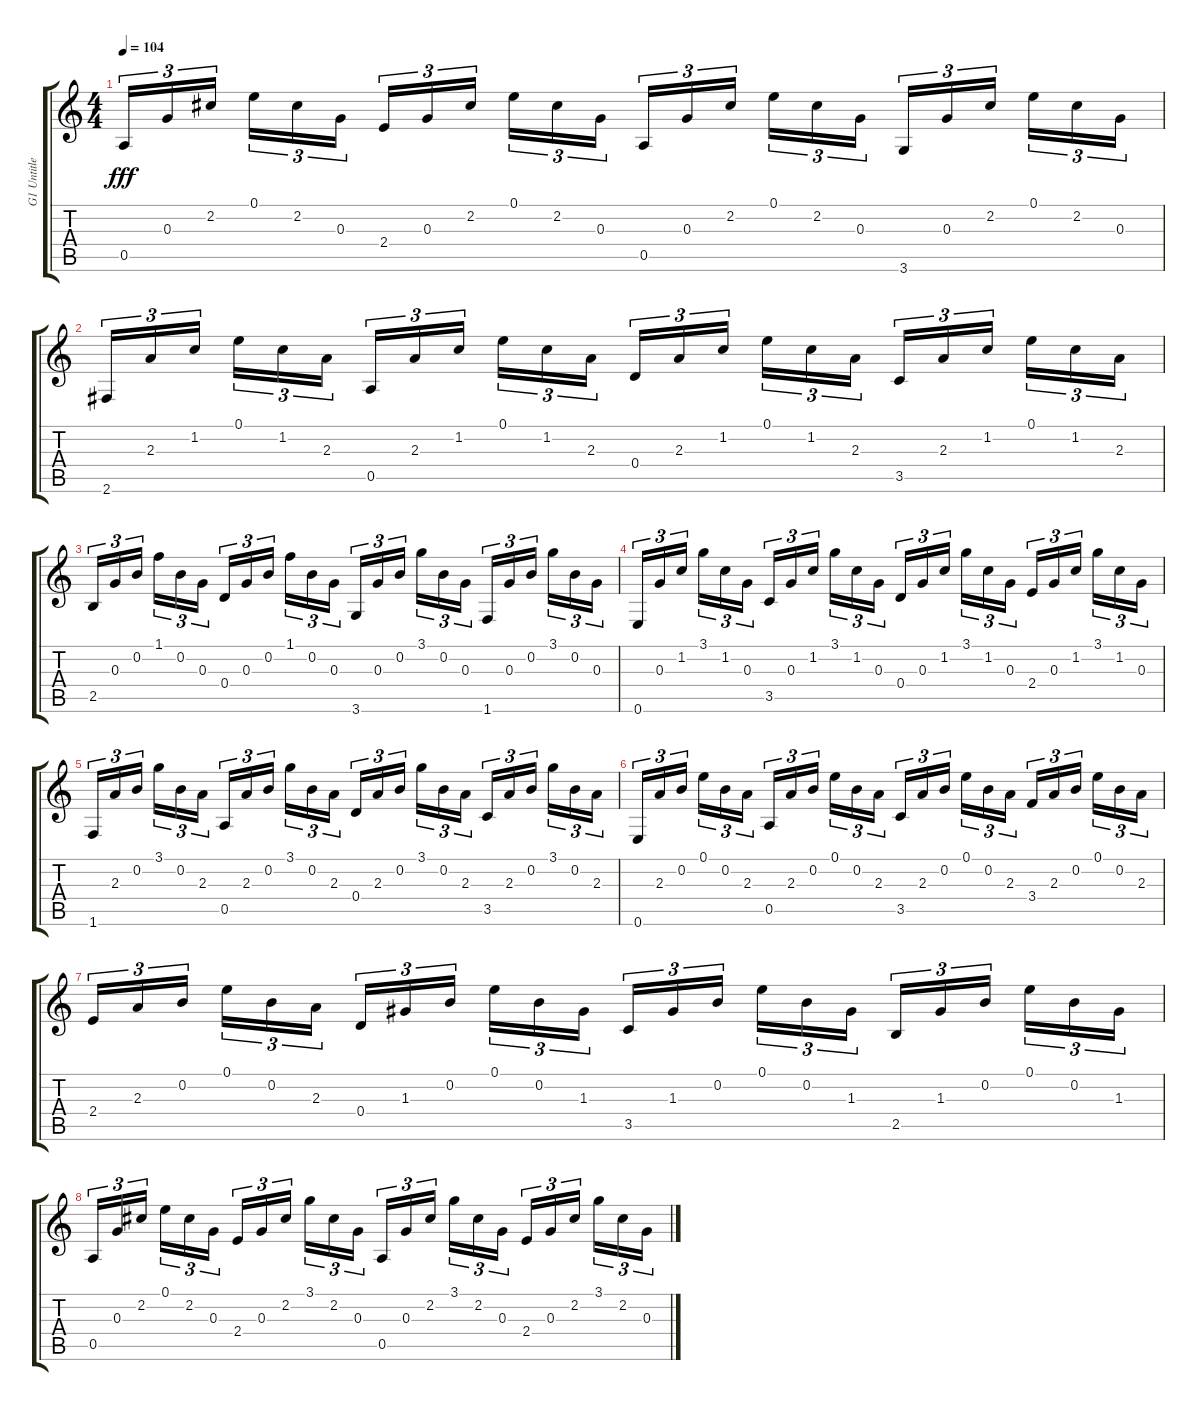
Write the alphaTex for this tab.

\track ("G1 Untitled" "G1 Untitle") {instrument acousticguitarnylon}
\staff {score tabs}
\tuning (E4 B3 G3 D3 A2 E2) {hide}
\ts (4 4)
\tempo 104
\clef g2
\ks c
0.5.16{tu (3 2) dy fff} 0.3.16{tu (3 2)} 2.2.16{tu (3 2)} 0.1.16{tu (3 2)} 2.2.16{tu (3 2)} 0.3.16{tu (3 2)} 2.4.16{tu (3 2)} 0.3.16{tu (3 2)} 2.2.16{tu (3 2)} 0.1.16{tu (3 2)} 2.2.16{tu (3 2)} 0.3.16{tu (3 2)} 0.5.16{tu (3 2)} 0.3.16{tu (3 2)} 2.2.16{tu (3 2)} 0.1.16{tu (3 2)} 2.2.16{tu (3 2)} 0.3.16{tu (3 2)} 3.6.16{tu (3 2)} 0.3.16{tu (3 2)} 2.2.16{tu (3 2)} 0.1.16{tu (3 2)} 2.2.16{tu (3 2)} 0.3.16{tu (3 2)} |
2.6.16{tu (3 2)} 2.3.16{tu (3 2)} 1.2.16{tu (3 2)} 0.1.16{tu (3 2)} 1.2.16{tu (3 2)} 2.3.16{tu (3 2)} 0.5.16{tu (3 2)} 2.3.16{tu (3 2)} 1.2.16{tu (3 2)} 0.1.16{tu (3 2)} 1.2.16{tu (3 2)} 2.3.16{tu (3 2)} 0.4.16{tu (3 2)} 2.3.16{tu (3 2)} 1.2.16{tu (3 2)} 0.1.16{tu (3 2)} 1.2.16{tu (3 2)} 2.3.16{tu (3 2)} 3.5.16{tu (3 2)} 2.3.16{tu (3 2)} 1.2.16{tu (3 2)} 0.1.16{tu (3 2)} 1.2.16{tu (3 2)} 2.3.16{tu (3 2)} |
2.5.16{tu (3 2)} 0.3.16{tu (3 2)} 0.2.16{tu (3 2)} 1.1.16{tu (3 2)} 0.2.16{tu (3 2)} 0.3.16{tu (3 2)} 0.4.16{tu (3 2)} 0.3.16{tu (3 2)} 0.2.16{tu (3 2)} 1.1.16{tu (3 2)} 0.2.16{tu (3 2)} 0.3.16{tu (3 2)} 3.6.16{tu (3 2)} 0.3.16{tu (3 2)} 0.2.16{tu (3 2)} 3.1.16{tu (3 2)} 0.2.16{tu (3 2)} 0.3.16{tu (3 2)} 1.6.16{tu (3 2)} 0.3.16{tu (3 2)} 0.2.16{tu (3 2)} 3.1.16{tu (3 2)} 0.2.16{tu (3 2)} 0.3.16{tu (3 2)} |
0.6.16{tu (3 2)} 0.3.16{tu (3 2)} 1.2.16{tu (3 2)} 3.1.16{tu (3 2)} 1.2.16{tu (3 2)} 0.3.16{tu (3 2)} 3.5.16{tu (3 2)} 0.3.16{tu (3 2)} 1.2.16{tu (3 2)} 3.1.16{tu (3 2)} 1.2.16{tu (3 2)} 0.3.16{tu (3 2)} 0.4.16{tu (3 2)} 0.3.16{tu (3 2)} 1.2.16{tu (3 2)} 3.1.16{tu (3 2)} 1.2.16{tu (3 2)} 0.3.16{tu (3 2)} 2.4.16{tu (3 2)} 0.3.16{tu (3 2)} 1.2.16{tu (3 2)} 3.1.16{tu (3 2)} 1.2.16{tu (3 2)} 0.3.16{tu (3 2)} |
1.6.16{tu (3 2)} 2.3.16{tu (3 2)} 0.2.16{tu (3 2)} 3.1.16{tu (3 2)} 0.2.16{tu (3 2)} 2.3.16{tu (3 2)} 0.5.16{tu (3 2)} 2.3.16{tu (3 2)} 0.2.16{tu (3 2)} 3.1.16{tu (3 2)} 0.2.16{tu (3 2)} 2.3.16{tu (3 2)} 0.4.16{tu (3 2)} 2.3.16{tu (3 2)} 0.2.16{tu (3 2)} 3.1.16{tu (3 2)} 0.2.16{tu (3 2)} 2.3.16{tu (3 2)} 3.5.16{tu (3 2)} 2.3.16{tu (3 2)} 0.2.16{tu (3 2)} 3.1.16{tu (3 2)} 0.2.16{tu (3 2)} 2.3.16{tu (3 2)} |
0.6.16{tu (3 2)} 2.3.16{tu (3 2)} 0.2.16{tu (3 2)} 0.1.16{tu (3 2)} 0.2.16{tu (3 2)} 2.3.16{tu (3 2)} 0.5.16{tu (3 2)} 2.3.16{tu (3 2)} 0.2.16{tu (3 2)} 0.1.16{tu (3 2)} 0.2.16{tu (3 2)} 2.3.16{tu (3 2)} 3.5.16{tu (3 2)} 2.3.16{tu (3 2)} 0.2.16{tu (3 2)} 0.1.16{tu (3 2)} 0.2.16{tu (3 2)} 2.3.16{tu (3 2)} 3.4.16{tu (3 2)} 2.3.16{tu (3 2)} 0.2.16{tu (3 2)} 0.1.16{tu (3 2)} 0.2.16{tu (3 2)} 2.3.16{tu (3 2)} |
2.4.16{tu (3 2)} 2.3.16{tu (3 2)} 0.2.16{tu (3 2)} 0.1.16{tu (3 2)} 0.2.16{tu (3 2)} 2.3.16{tu (3 2)} 0.4.16{tu (3 2)} 1.3.16{tu (3 2)} 0.2.16{tu (3 2)} 0.1.16{tu (3 2)} 0.2.16{tu (3 2)} 1.3.16{tu (3 2)} 3.5.16{tu (3 2)} 1.3.16{tu (3 2)} 0.2.16{tu (3 2)} 0.1.16{tu (3 2)} 0.2.16{tu (3 2)} 1.3.16{tu (3 2)} 2.5.16{tu (3 2)} 1.3.16{tu (3 2)} 0.2.16{tu (3 2)} 0.1.16{tu (3 2)} 0.2.16{tu (3 2)} 1.3.16{tu (3 2)} |
0.5.16{tu (3 2)} 0.3.16{tu (3 2)} 2.2.16{tu (3 2)} 0.1.16{tu (3 2)} 2.2.16{tu (3 2)} 0.3.16{tu (3 2)} 2.4.16{tu (3 2)} 0.3.16{tu (3 2)} 2.2.16{tu (3 2)} 3.1.16{tu (3 2)} 2.2.16{tu (3 2)} 0.3.16{tu (3 2)} 0.5.16{tu (3 2)} 0.3.16{tu (3 2)} 2.2.16{tu (3 2)} 3.1.16{tu (3 2)} 2.2.16{tu (3 2)} 0.3.16{tu (3 2)} 2.4.16{tu (3 2)} 0.3.16{tu (3 2)} 2.2.16{tu (3 2)} 3.1.16{tu (3 2)} 2.2.16{tu (3 2)} 0.3.16{tu (3 2)}
